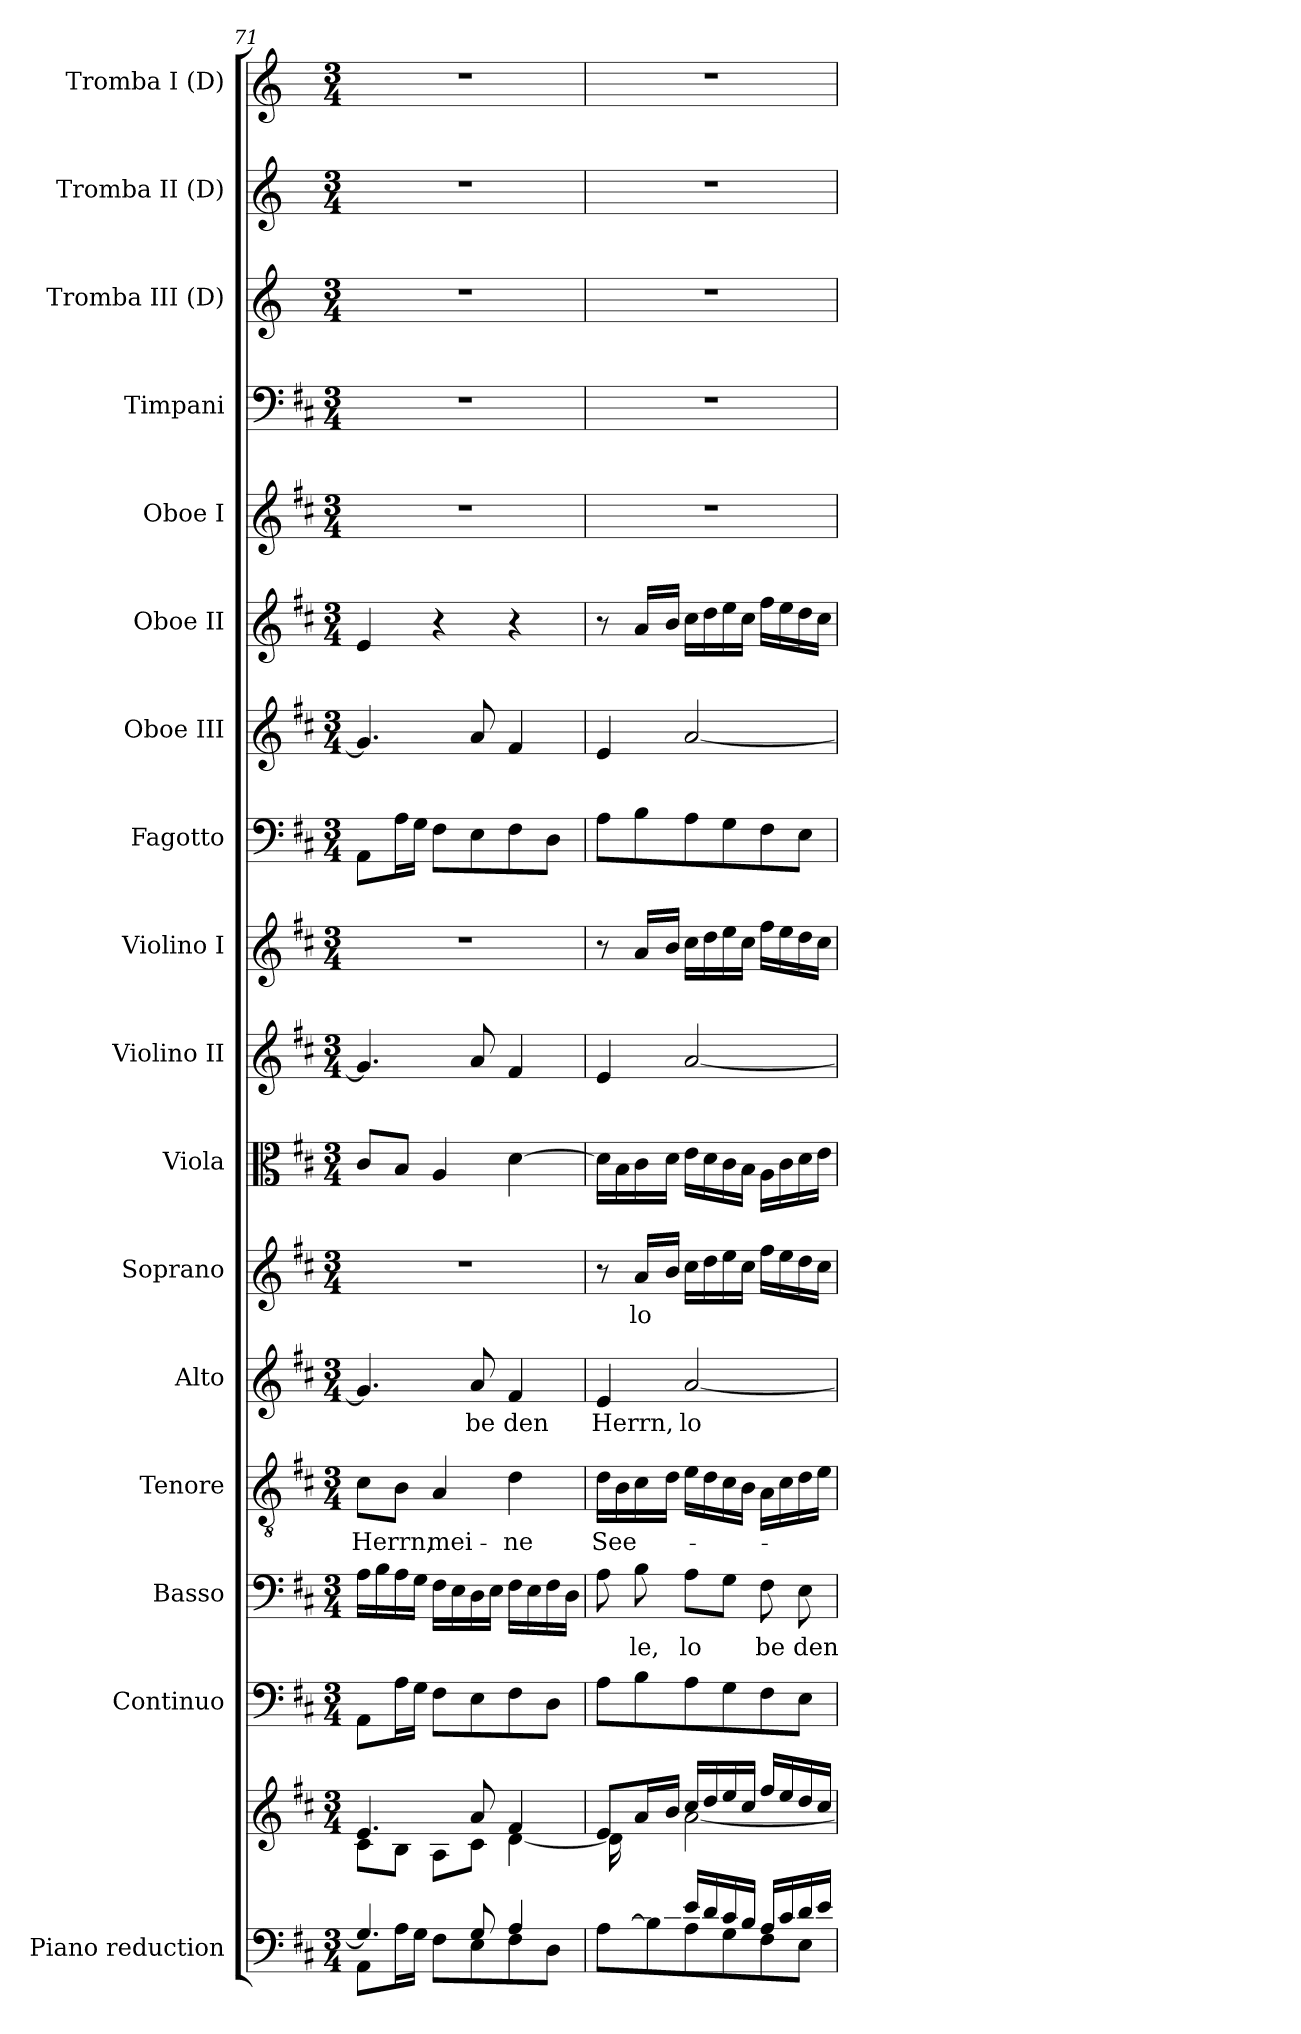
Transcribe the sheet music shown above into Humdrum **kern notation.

**kern	**kern	**kern	**kern	**text	**kern	**text	**kern	**text	**kern	**text	**kern	**kern	**kern	**kern	**kern	**kern	**kern	**kern	**kern	**kern	**kern
*part17	*part17	*part16	*part15	*part15	*part14	*part14	*part13	*part13	*part12	*part12	*part11	*part10	*part9	*part8	*part7	*part6	*part5	*part4	*part3	*part2	*part1
*staff18	*staff17	*staff16	*staff15	*staff15	*staff14	*staff14	*staff13	*staff13	*staff12	*staff12	*staff11	*staff10	*staff9	*staff8	*staff7	*staff6	*staff5	*staff4	*staff3	*staff2	*staff1
*I"Piano reduction	*	*I"Continuo	*I"Basso	*	*I"Tenore	*	*I"Alto	*	*I"Soprano	*	*I"Viola	*I"Violino II	*I"Violino I	*I"Fagotto	*I"Oboe III	*I"Oboe II	*I"Oboe I	*I"Timpani	*I"Tromba III (D)	*I"Tromba II (D)	*I"Tromba I (D)
*I'Pno	*	*	*	*	*	*	*	*	*	*	*	*	*	*	*I'Ob	*I'Ob	*I'Ob	*I'Timp	*	*	*
!!LO:PB:g=z
*clefF4	*clefG2	*clefF4	*clefF4	*	*clefGv2	*	*clefG2	*	*clefG2	*	*clefC3	*clefG2	*clefG2	*clefF4	*clefG2	*clefG2	*clefG2	*clefF4	*clefG2	*clefG2	*clefG2
*	*	*	*	*	*	*	*	*	*	*	*	*	*	*	*	*	*	*	*ITrd-1c-2	*ITrd-1c-2	*ITrd-1c-2
*k[f#c#]	*k[f#c#]	*k[f#c#]	*k[f#c#]	*	*k[f#c#]	*	*k[f#c#]	*	*k[f#c#]	*	*k[f#c#]	*k[f#c#]	*k[f#c#]	*k[f#c#]	*k[f#c#]	*k[f#c#]	*k[f#c#]	*k[f#c#]	*k[f#c#]	*k[f#c#]	*k[f#c#]
*M3/4	*M3/4	*M3/4	*M3/4	*	*M3/4	*	*M3/4	*	*M3/4	*	*M3/4	*M3/4	*M3/4	*M3/4	*M3/4	*M3/4	*M3/4	*M3/4	*M3/4	*M3/4	*M3/4
=71	=71	=71	=71	=71	=71	=71	=71	=71	=71	=71	=71	=71	=71	=71	=71	=71	=71	=71	=71	=71	=71
*^	*^	*	*	*	*	*	*	*	*	*	*	*	*	*	*	*	*	*	*	*	*
!	!	!	!	!	!	!	!	!LO:LY:b	!	!	!	!	!	!	!	!	!	!	!	!	!	!	!
4.G/]	8AA\L	4.e/	8c#\L	8AA\L	16A\LL	.	8c#\L	Herrn,	4.g/]	.	2.r	.	8c#/L	4.g/]	2.r	8AA\L	4.g/]	4e/	2.r	2.r	2.r	2.r	2.r
.	.	.	.	.	16B\	.	.	.	.	.	.	.	.	.	.	.	.	.	.	.	.	.	.
.	16A\L	.	8B\J	16A\L	16A\	.	8B\J	.	.	.	.	.	8B/J	.	.	16A\L	.	.	.	.	.	.	.
.	16G\JJ	.	.	16G\JJ	16G\JJ	.	.	.	.	.	.	.	.	.	.	16G\JJ	.	.	.	.	.	.	.
!	!	!	!	!	!	!	!	!LO:LY:b	!	!	!	!	!	!	!	!	!	!	!	!	!	!	!
.	8F#\L	.	8A\L	8F#\L	16F#\LL	.	4A/	mei-	.	.	.	.	4A/	.	.	8F#\L	.	4r	.	.	.	.	.
.	.	.	.	.	16E\	.	.	.	.	.	.	.	.	.	.	.	.	.	.	.	.	.	.
!	!	!	!	!	!	!	!	!	!	!LO:LY:b	!	!	!	!	!	!	!	!	!	!	!	!	!
8G/	8E\	8a/	8c#\J	8E\	16D\	.	.	.	8a/	be	.	.	.	8a/	.	8E\	8a/	.	.	.	.	.	.
.	.	.	.	.	16E\JJ	.	.	.	.	.	.	.	.	.	.	.	.	.	.	.	.	.	.
!	!	!	!	!	!	!	!	!LO:LY:b	!	!LO:LY:b	!	!	!	!	!	!	!	!	!	!	!	!	!
4A/	8F#\	4f#/	[4d\	8F#\	16F#\LL	.	4d\	ne	4f#/	den	.	.	[4d\	4f#/	.	8F#\	4f#/	4r	.	.	.	.	.
.	.	.	.	.	16E\	.	.	.	.	.	.	.	.	.	.	.	.	.	.	.	.	.	.
.	8D\J	.	.	8D\J	16F#\	.	.	.	.	.	.	.	.	.	.	8D\J	.	.	.	.	.	.	.
.	.	.	.	.	16D\JJ	.	.	.	.	.	.	.	.	.	.	.	.	.	.	.	.	.	.
=72	=72	=72	=72	=72	=72	=72	=72	=72	=72	=72	=72	=72	=72	=72	=72	=72	=72	=72	=72	=72	=72	=72	=72
*	*	*	*^	*	*	*	*	*	*	*	*	*	*	*	*	*	*	*	*	*	*	*	*
!	!	!	!	!	!	!	!	!	!LO:LY:b	!	!LO:LY:b	!	!	!	!	!	!	!	!	!	!	!	!	!
16ryy	8A\L	8e/L	4ryy	16d\LL]	8A\L	8A\	.	16d\LL	See-	4e/	Herrn,	8r	.	16d\LL]	4e/	8r	8A\L	4e/	8r	2.r	2.r	2.r	2.r	2.r
[16B/	.	.	.	2ryy	.	.	.	16B\	.	.	.	.	.	16B\	.	.	.	.	.	.	.	.	.	.
!	!	!	!	!	!	!	!LO:LY:b	!	!	!	!	!	!LO:LY:b	!	!	!	!	!	!	!	!	!	!	!
16c#/	8B\]	16a/L	.	.	8B\	8B\	le,	16c#\	.	.	.	16a/LL	lo	16c#\	.	16a/LL	8B\	.	16a/LL	.	.	.	.	.
16d/JJ	.	16b/JJ	.	.	.	.	.	16d\JJ	.	.	.	16b/JJ	.	16d\JJ	.	16b/JJ	.	.	16b/JJ	.	.	.	.	.
!	!	!	!	!	!	!	!LO:LY:b	!	!	!	!LO:LY:b	!	!	!	!	!	!	!	!	!	!	!	!	!
16e/LL	8A\	16cc#/LL	[2a\	.	8A\	8A\L	lo	16e\LL	.	[2a/	lo-	16cc#\LL	.	16e\LL	[2a/	16cc#\LL	8A\	[2a/	16cc#\LL	.	.	.	.	.
16d/	.	16dd/	.	.	.	.	.	16d\	.	.	.	16dd\	.	16d\	.	16dd\	.	.	16dd\	.	.	.	.	.
16c#/	8G\	16ee/	.	.	8G\	8G\J	.	16c#\	.	.	.	16ee\	.	16c#\	.	16ee\	8G\	.	16ee\	.	.	.	.	.
16B/JJ	.	16cc#/JJ	.	.	.	.	.	16B\JJ	.	.	.	16cc#\JJ	.	16B\JJ	.	16cc#\JJ	.	.	16cc#\JJ	.	.	.	.	.
!	!	!	!	!	!	!	!LO:LY:b	!	!	!	!	!	!	!	!	!	!	!	!	!	!	!	!	!
16A/LL	8F#\	16ff#/LL	.	.	8F#\	8F#\	be	16A\LL	.	.	.	16ff#\LL	.	16A\LL	.	16ff#\LL	8F#\	.	16ff#\LL	.	.	.	.	.
16c#/	.	16ee/	.	8.ryy	.	.	.	16c#\	.	.	.	16ee\	.	16c#\	.	16ee\	.	.	16ee\	.	.	.	.	.
!	!	!	!	!	!	!	!LO:LY:b	!	!	!	!	!	!	!	!	!	!	!	!	!	!	!	!	!
16d/	8E\J	16dd/	.	.	8E\J	8E\	den	16d\	.	.	.	16dd\	.	16d\	.	16dd\	8E\J	.	16dd\	.	.	.	.	.
16e/JJ	.	16cc#/JJ	.	.	.	.	.	16e\JJ	.	.	.	16cc#\JJ	.	16e\JJ	.	16cc#\JJ	.	.	16cc#\JJ	.	.	.	.	.
*v	*v	*	*	*	*	*	*	*	*	*	*	*	*	*	*	*	*	*	*	*	*	*	*	*
*	*v	*v	*v	*	*	*	*	*	*	*	*	*	*	*	*	*	*	*	*	*	*	*	*
=	=	=	=	=	=	=	=	=	=	=	=	=	=	=	=	=	=	=	=	=	=
*-	*-	*-	*-	*-	*-	*-	*-	*-	*-	*-	*-	*-	*-	*-	*-	*-	*-	*-	*-	*-	*-
